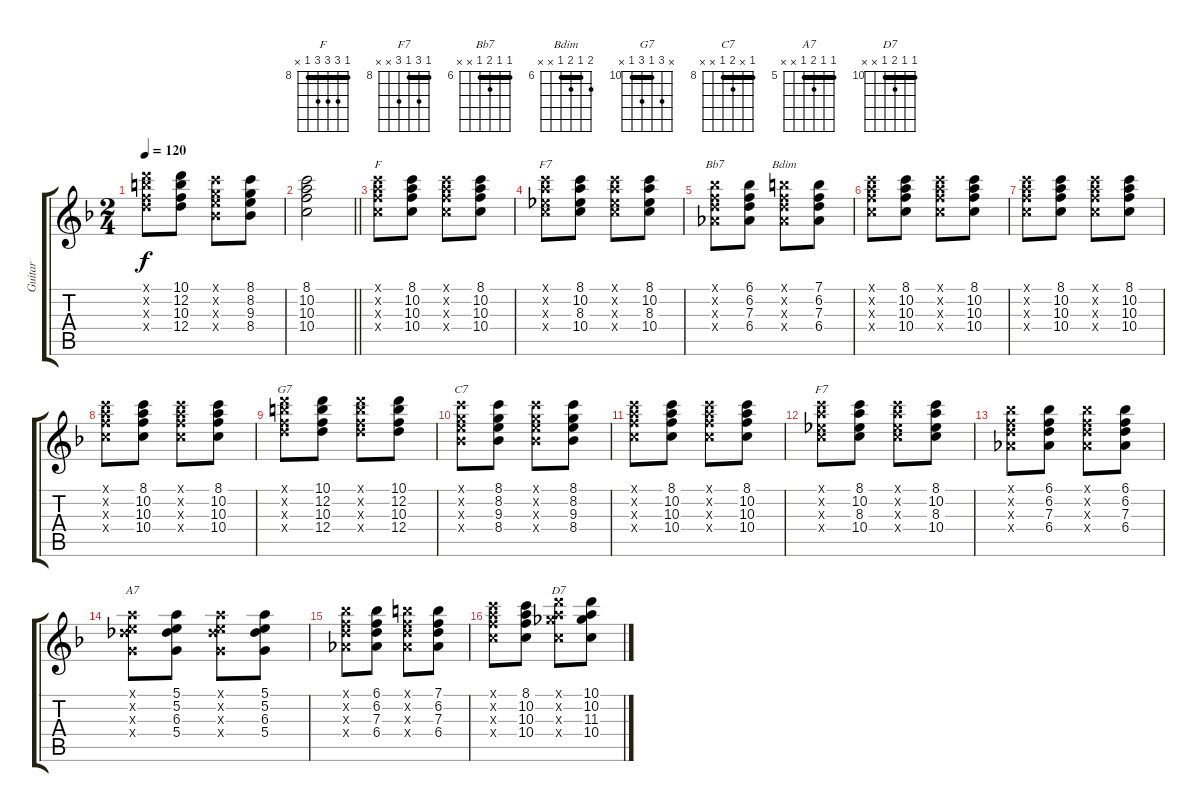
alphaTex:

\track ("Guitar" "Guitar") {instrument electricguitarclean}
\staff {score tabs}
\tuning (E4 B3 G3 D3 A2 E2) {hide}
\chord ("F" 8 10 10 10 8 x) {firstfret 8 barre 8}
\chord ("F7" x 10 8 10 8 x) {firstfret 8 barre 8}
\chord ("Bb7" 6 6 7 6 x x) {firstfret 6 barre 6}
\chord ("Bdim" 7 6 7 6 x x) {firstfret 6 barre 6}
\chord ("G7" x 12 10 12 10 x) {firstfret 10 barre 10}
\chord ("C7" 8 x 9 8 x x) {firstfret 8 barre 8}
\chord ("F7" 8 10 8 10 x x) {firstfret 8 barre 8}
\chord ("A7" 5 5 6 5 x x) {firstfret 5 barre 5}
\chord ("D7" 10 10 11 10 x x) {firstfret 10 barre 10}
\ts (2 4)
\tempo 120
\clef g2
\ks f
(10.1{x} 12.2{x} 10.3{x} 12.4{x}).8{dy f} (10.1 12.2 10.3 12.4).8 (8.1{x} 8.2{x} 9.3{x} 8.4{x}).8 (8.1 8.2 9.3 8.4).8 |
\barLineRight lightlight
(8.1 10.2 10.3 10.4).2 |
(8.1{x} 10.2{x} 10.3{x} 10.4{x}).8{ch "F"} (8.1 10.2 10.3 10.4).8 (8.1{x} 10.2{x} 10.3{x} 10.4{x}).8 (8.1 10.2 10.3 10.4).8 |
(8.1{x} 10.2{x} 8.3{x} 10.4{x}).8{ch "F7"} (8.1 10.2 8.3 10.4).8 (8.1{x} 10.2{x} 8.3{x} 10.4{x}).8 (8.1 10.2 8.3 10.4).8 |
(6.1{x} 6.2{x} 7.3{x} 6.4{x}).8{ch "Bb7"} (6.1 6.2 7.3 6.4).8 (7.1{x} 6.2{x} 7.3{x} 6.4{x}).8{ch "Bdim"} (7.1 6.2 7.3 6.4).8 |
(8.1{x} 10.2{x} 10.3{x} 10.4{x}).8 (8.1 10.2 10.3 10.4).8 (8.1{x} 10.2{x} 10.3{x} 10.4{x}).8 (8.1 10.2 10.3 10.4).8 |
(8.1{x} 10.2{x} 10.3{x} 10.4{x}).8 (8.1 10.2 10.3 10.4).8 (8.1{x} 10.2{x} 10.3{x} 10.4{x}).8 (8.1 10.2 10.3 10.4).8 |
(8.1{x} 10.2{x} 10.3{x} 10.4{x}).8 (8.1 10.2 10.3 10.4).8 (8.1{x} 10.2{x} 10.3{x} 10.4{x}).8 (8.1 10.2 10.3 10.4).8 |
(10.1{x} 12.2{x} 10.3{x} 12.4{x}).8{ch "G7"} (10.1 12.2 10.3 12.4).8 (10.1{x} 12.2{x} 10.3{x} 12.4{x}).8 (10.1 12.2 10.3 12.4).8 |
(8.1{x} 8.2{x} 9.3{x} 8.4{x}).8{ch "C7"} (8.1 8.2 9.3 8.4).8 (8.1{x} 8.2{x} 9.3{x} 8.4{x}).8 (8.1 8.2 9.3 8.4).8 |
(8.1{x} 10.2{x} 10.3{x} 10.4{x}).8 (8.1 10.2 10.3 10.4).8 (8.1{x} 10.2{x} 10.3{x} 10.4{x}).8 (8.1 10.2 10.3 10.4).8 |
(8.1{x} 10.2{x} 8.3{x} 10.4{x}).8{ch "F7"} (8.1 10.2 8.3 10.4).8 (8.1{x} 10.2{x} 8.3{x} 10.4{x}).8 (8.1 10.2 8.3 10.4).8 |
(6.1{x} 6.2{x} 7.3{x} 6.4{x}).8 (6.1 6.2 7.3 6.4).8 (6.1{x} 6.2{x} 7.3{x} 6.4{x}).8 (6.1 6.2 7.3 6.4).8 |
(5.1{x} 5.2{x} 6.3{x} 5.4{x}).8{ch "A7"} (5.1 5.2 6.3 5.4).8 (5.1{x} 5.2{x} 6.3{x} 5.4{x}).8 (5.1 5.2 6.3 5.4).8 |
(6.1{x} 6.2{x} 7.3{x} 6.4{x}).8 (6.1 6.2 7.3 6.4).8 (7.1{x} 6.2{x} 7.3{x} 6.4{x}).8 (7.1 6.2 7.3 6.4).8 |
(8.1{x} 10.2{x} 10.3{x} 10.4{x}).8 (8.1 10.2 10.3 10.4).8 (10.1{x} 10.2{x} 11.3{x} 10.4{x}).8{ch "D7"} (10.1 10.2 11.3 10.4).8
